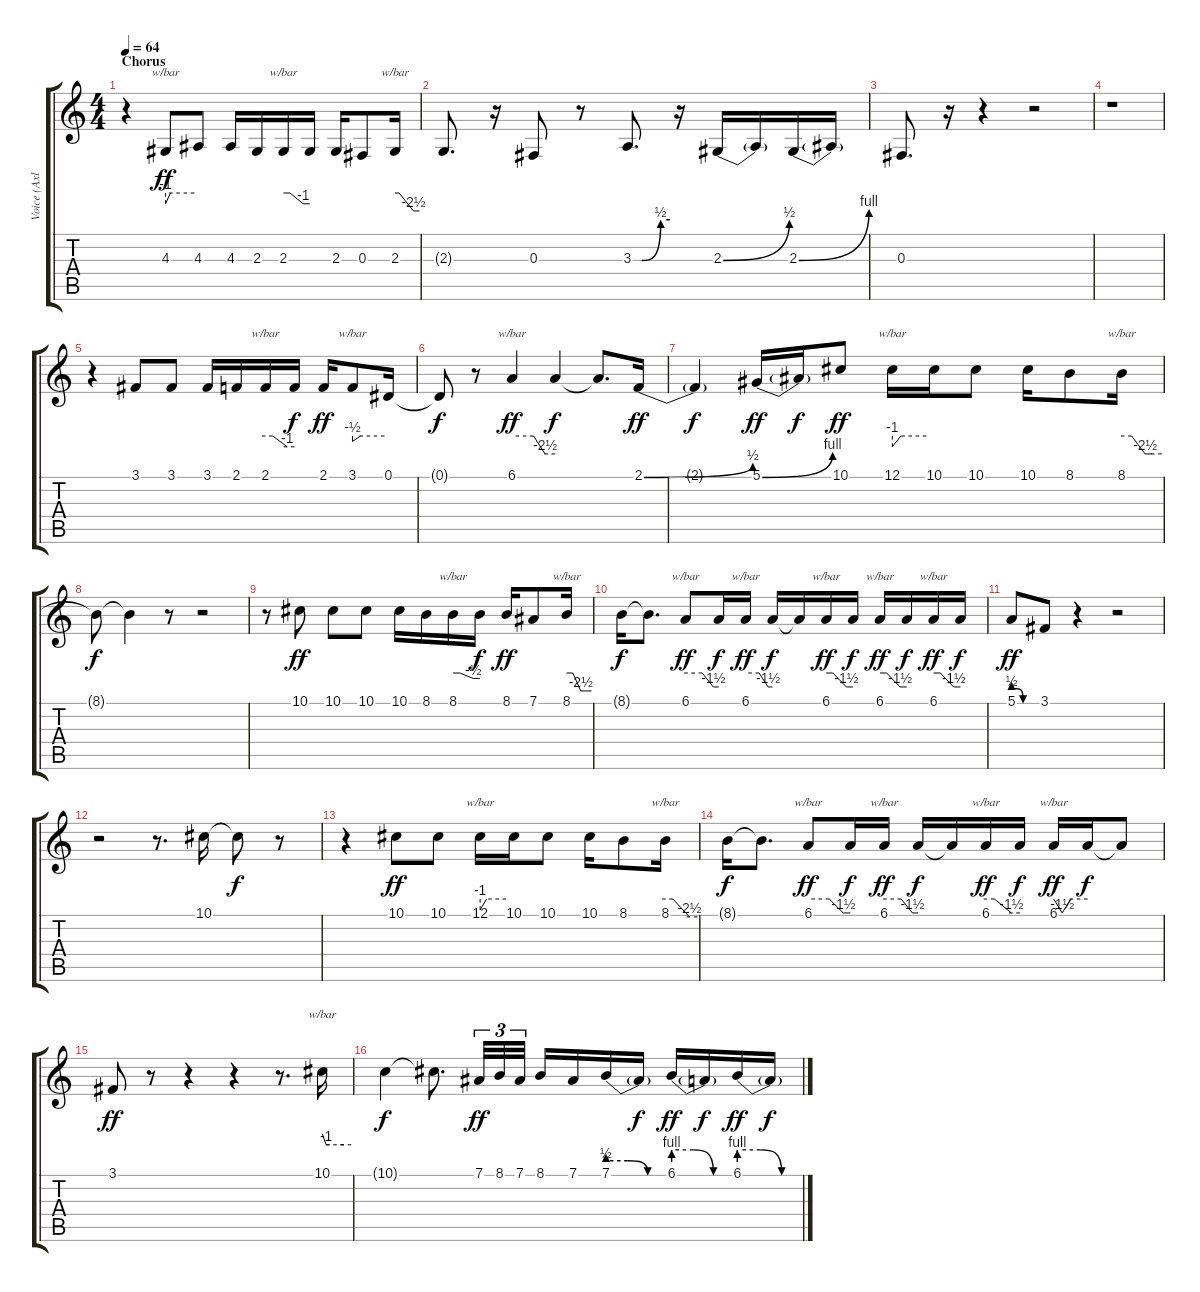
\track ("Voice (Axl)" "Voice (Axl") {instrument lead2sawtooth}
\staff {score tabs}
\tuning (Eb4 Bb3 Gb3 Db3 Ab2 Eb2) {hide}
\ts (4 4)
\section ("" "Chorus")
\tempo 64
\clef g2
\ks c
r.4{dy ff} 4.3.8{tbe (custom default 0 -4 10 0 60 0)} 4.3.8 4.3.16 2.3.16 2.3.16{tbe (custom default 0 0 15 0 45 -4 60 -4)} 2.3{t}.16 2.3.16 0.3.8 2.3.16{tbe (custom default 0 0 10 0 45 -10 60 -10)} |
2.3{t}.8{d} r.16 0.3.8 r.8 3.3{be (custom 0 0 14 0 45 2 60 2)}.8{d} r.16 2.3{be (bend 0 0 60 2)}.16 2.3{t}.16 2.3{be (bend 0 0 60 4)}.16 2.3{t}.16 |
0.3.8{d} r.16 r.4 r.2 |
r.1 |
r.4 3.1.8 3.1.8 3.1.16 2.1.16 2.1.16{tbe (custom default 0 0 15 0 45 -4 60 -4)} 2.1{t}.16{dy f} 2.1.16{dy ff} 3.1.8{tbe (custom default 0 -2 15 0 60 0)} 0.1.16 |
0.1{t}.8{dy f} r.8 6.1.4{tbe (custom default 0 0 30 0 46 -10 60 -10) dy ff} 6.1{t}.4{dy f} 6.1{t}.8{d} 2.1{be (bend 0 0 60 2)}.16{dy ff} |
2.1{t}.4{dy f} 5.1{be (bend 0 0 60 4)}.16{dy ff} 5.1{t}.16{dy f} 10.1.8{dy ff} 12.1.16{tbe (custom default 0 -4 15 0 60 0)} 10.1.16 10.1.8 10.1.16 8.1.8 8.1.16{tbe (custom default 0 0 15 0 35 -10 45 -10 60 -10)} |
8.1{t}.8{dy f} 8.1{t}.4 r.8 r.2 |
r.8 10.1.8{dy ff} 10.1.8 10.1.8 10.1.16 8.1.16 8.1.16{tbe (custom default 0 0 15 0 45 -2 60 -2)} 8.1{t}.16{dy f} 8.1.16{dy ff} 7.1.8 8.1.16{tbe (custom default 0 0 15 0 34 -10 45 -10 60 -10)} |
8.1{t}.16{dy f} 8.1{t}.8{d} 6.1.8{tbe (custom default 0 0 30 0 50 -6 60 -6) dy ff} 6.1{t}.16{dy f} 6.1.16{tbe (custom default 0 0 30 0 50 -6 60 -6) dy ff} 6.1{t}.16{dy f} 6.1{t}.16 6.1.16{tbe (custom default 0 0 15 0 45 -6 60 -6) dy ff} 6.1{t}.16{dy f} 6.1.16{tbe (custom default 0 0 15 0 45 -6 60 -6) dy ff} 6.1{t}.16{dy f} 6.1.16{tbe (custom default 0 0 15 0 45 -6 60 -6) dy ff} 6.1{t}.16{dy f} |
5.1{be (custom 0 2 10 2 25 0 31 0 40 0 60 0)}.8{dy ff} 3.1.8 r.4 r.2 |
r.2 r.8{d} 10.1.16 10.1{t}.8{dy f} r.8 |
r.4 10.1.8{dy ff} 10.1.8 12.1.16{tbe (custom default 0 -4 15 0 60 0)} 10.1.16 10.1.8 10.1.16 8.1.8 8.1.16{tbe (custom default 0 0 14 0 45 -10 60 -10)} |
8.1{t}.16{dy f} 8.1{t}.8{d} 6.1.8{tbe (custom default 0 0 30 0 50 -6 60 -6) dy ff} 6.1{t}.16{dy f} 6.1.16{tbe (custom default 0 0 30 0 50 -6 60 -6) dy ff} 6.1{t}.16{dy f} 6.1{t}.16 6.1.16{tbe (custom default 0 0 15 0 45 -6 60 -6) dy ff} 6.1{t}.16{dy f} 6.1.16{tbe (custom default 0 0 15 -6 30 0 60 0) dy ff} 6.1{t}.16{dy f} 6.1{t}.8 |
3.1.8{dy ff} r.8 r.4 r.4 r.8{d} 10.1.16{tbe (custom default 0 0 8 -4 15 -4 45 -4 60 -4)} |
10.1{t}.4{dy f} 10.1{t}.8{d} 7.1.32{tu (3 2) dy ff} 8.1.32{tu (3 2)} 7.1.32{tu (3 2)} 8.1.16 7.1.16 7.1{be (custom 0 2 20 2 40 0 60 0)}.16 7.1{t}.16{dy f} 6.1{be (custom 0 4 20 4 40 0 60 0)}.16{dy ff} 6.1{t}.16{dy f} 6.1{be (custom 0 4 20 4 40 0 60 0)}.16{dy ff} 6.1{t}.16{dy f}
